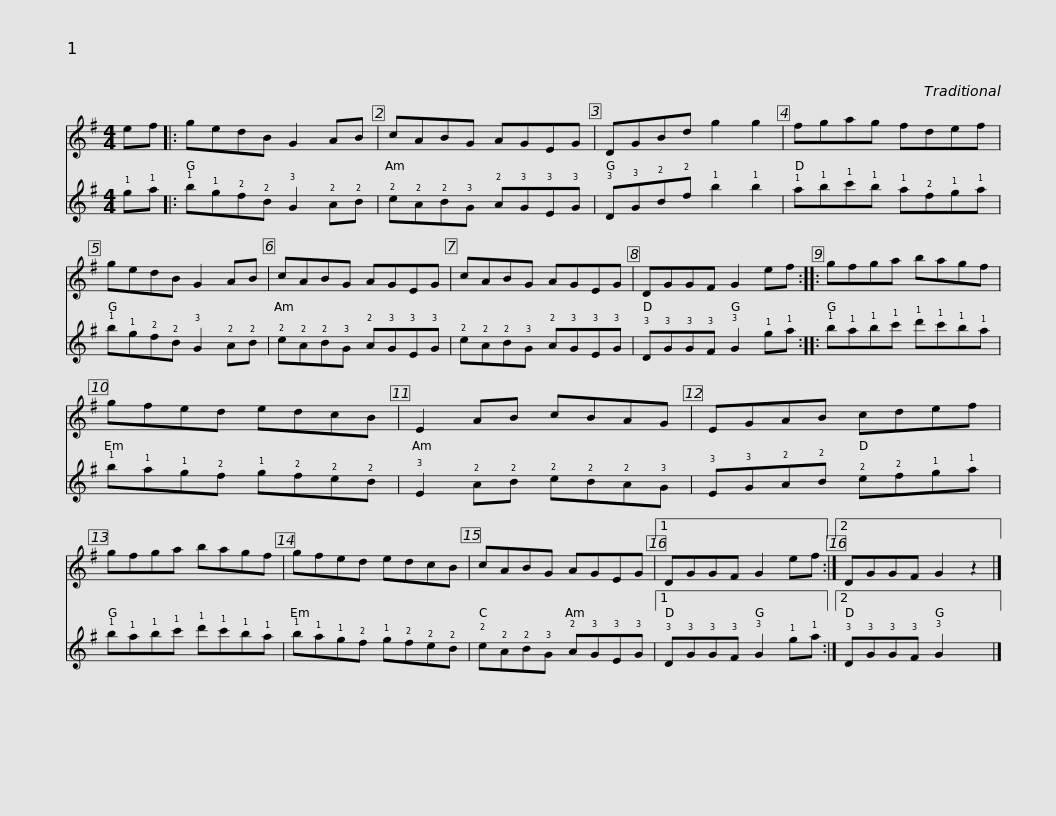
X:1
%%score 1 2
L:1/8
M:4/4
I:linebreak $
K:G
V:1 treble
V:2 tab stafflines=4 strings=G3,D4,A4,E5
V:1
 ef |: gedB G2 AB | cABG AGEG | DGBd g2 g2 | fgag fdef |$ %5
 gedB G2 AB | cABG AGEG | cABG AGEG | DGGF G2 ef :: gfga bagf |$ %10
 gfed edcB | E2 AB cBAG | EGAB cdef | gfga bagf | gfed edcB |$ %15
 cABG AGEG |1 DGGF G2 ef :|2 DGGF G2 z2 |] %18
V:2
 !1!e!1!f |: !1!g!1!e!2!d!2!B !3!G2 !2!A!2!B | !2!c!2!A!2!B!3!G !2!A!3!G!3!E!3!G | !3!D!3!G!2!B!2!d !1!g2 !1!g2 | !1!f!1!g!1!a!1!g !1!f!2!d!1!e!1!f |$ %5
 !1!g!1!e!2!d!2!B !3!G2 !2!A!2!B | !2!c!2!A!2!B!3!G !2!A!3!G!3!E!3!G | !2!c!2!A!2!B!3!G !2!A!3!G!3!E!3!G | !3!D!3!G!3!G!3!F !3!G2 !1!e!1!f :: !1!g!1!f!1!g!1!a !1!b!1!a!1!g!1!f |$ %10
 !1!g!1!f!1!e!2!d !1!e!2!d!2!c!2!B | !3!E2 !2!A!2!B !2!c!2!B!2!A!3!G | !3!E!3!G!2!A!2!B !2!c!2!d!1!e!1!f | !1!g!1!f!1!g!1!a !1!b!1!a!1!g!1!f | !1!g!1!f!1!e!2!d !1!e!2!d!2!c!2!B |$ %15
 !2!c!2!A!2!B!3!G !2!A!3!G!3!E!3!G |1 !3!D!3!G!3!G!3!F !3!G2 !1!e!1!f :|2 !3!D!3!G!3!G!3!F !3!G2 x2 |] %18
